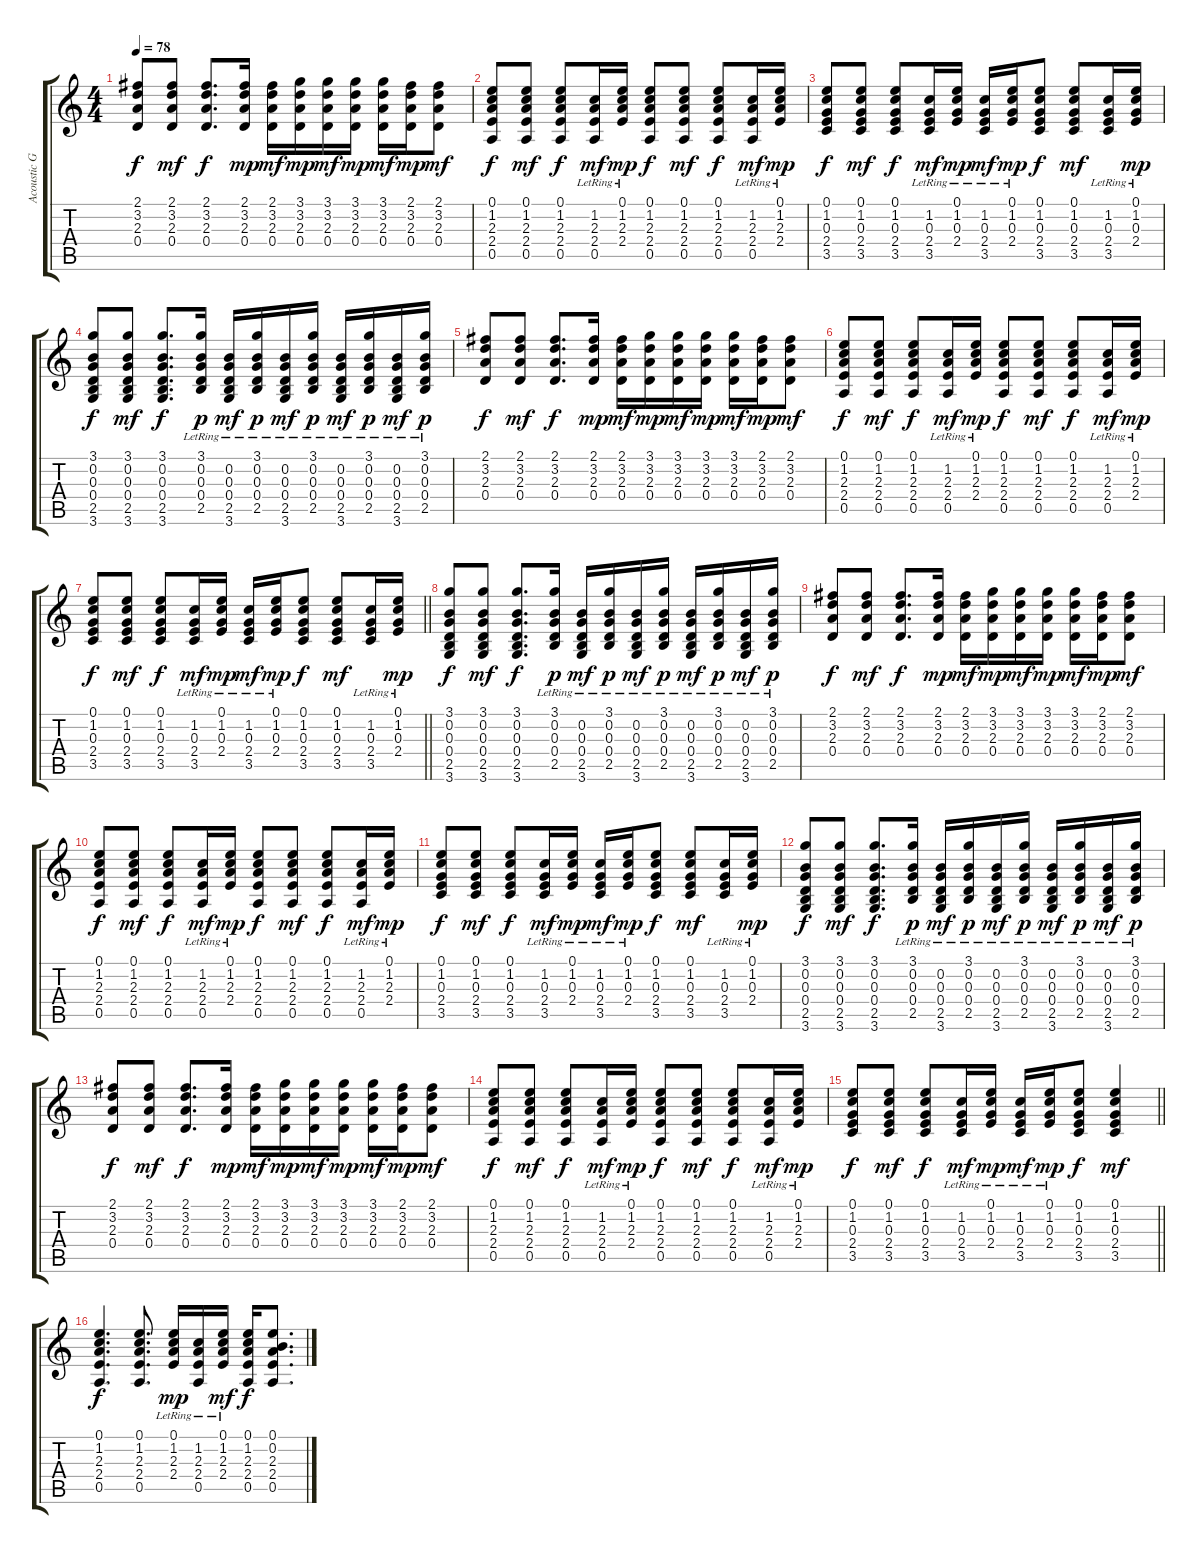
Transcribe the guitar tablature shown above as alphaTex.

\track ("Acoustic Gtr." "Acoustic G") {instrument acousticguitarsteel}
\staff {score tabs}
\tuning (E4 B3 G3 D3 A2 E2) {hide}
\ts (4 4)
\tempo 78
\clef g2
\ks c
(2.1 3.2 2.3 0.4).8{dy f} (2.1 3.2 2.3 0.4).8{dy mf} (2.1 3.2 2.3 0.4).8{d dy f} (2.1 3.2 2.3 0.4).16{dy mp} (2.1 3.2 2.3 0.4).16{dy mf} (3.1 3.2 2.3 0.4).16{dy mp} (3.1 3.2 2.3 0.4).16{dy mf} (3.1 3.2 2.3 0.4).16{dy mp} (3.1 3.2 2.3 0.4).16{dy mf} (2.1 3.2 2.3 0.4).16{dy mp} (2.1 3.2 2.3 0.4).8{dy mf} |
(0.1 1.2 2.3 2.4 0.5).8{dy f} (0.1 1.2 2.3 2.4 0.5).8{dy mf} (0.1 1.2 2.3 2.4 0.5).8{dy f} (1.2{lr} 2.3{lr} 2.4{lr} 0.5{lr}).16{dy mf} (0.1{lr} 1.2{lr} 2.3{lr} 2.4{lr}).16{dy mp} (0.1 1.2 2.3 2.4 0.5).8{dy f} (0.1 1.2 2.3 2.4 0.5).8{dy mf} (0.1 1.2 2.3 2.4 0.5).8{dy f} (1.2{lr} 2.3{lr} 2.4{lr} 0.5{lr}).16{dy mf} (0.1{lr} 1.2{lr} 2.3{lr} 2.4{lr}).16{dy mp} |
(0.1 1.2 0.3 2.4 3.5).8{dy f} (0.1 1.2 0.3 2.4 3.5).8{dy mf} (0.1 1.2 0.3 2.4 3.5).8{dy f} (1.2{lr} 0.3{lr} 2.4{lr} 3.5{lr}).16{dy mf} (0.1{lr} 1.2{lr} 0.3{lr} 2.4{lr}).16{dy mp} (1.2{lr} 0.3{lr} 2.4{lr} 3.5{lr}).16{dy mf} (0.1{lr} 1.2{lr} 0.3{lr} 2.4{lr}).16{dy mp} (0.1 1.2 0.3 2.4 3.5).8{dy f} (0.1 1.2 0.3 2.4 3.5).8{dy mf} (1.2{lr} 0.3{lr} 2.4{lr} 3.5{lr}).16 (0.1{lr} 1.2{lr} 0.3{lr} 2.4{lr}).16{dy mp} |
(3.1 0.2 0.3 0.4 2.5 3.6).8{dy f} (3.1 0.2 0.3 0.4 2.5 3.6).8{dy mf} (3.1 0.2 0.3 0.4 2.5 3.6).8{d dy f} (3.1{lr} 0.2{lr} 0.3{lr} 0.4{lr} 2.5).16{dy p} (0.2 0.3{lr} 0.4{lr} 2.5{lr} 3.6{lr}).16{dy mf} (3.1{lr} 0.2{lr} 0.3{lr} 0.4{lr} 2.5).16{dy p} (0.2 0.3{lr} 0.4{lr} 2.5{lr} 3.6{lr}).16{dy mf} (3.1{lr} 0.2{lr} 0.3{lr} 0.4{lr} 2.5).16{dy p} (0.2 0.3{lr} 0.4{lr} 2.5{lr} 3.6{lr}).16{dy mf} (3.1{lr} 0.2{lr} 0.3{lr} 0.4{lr} 2.5).16{dy p} (0.2 0.3{lr} 0.4{lr} 2.5{lr} 3.6{lr}).16{dy mf} (3.1{lr} 0.2{lr} 0.3{lr} 0.4{lr} 2.5).16{dy p} |
(2.1 3.2 2.3 0.4).8{dy f} (2.1 3.2 2.3 0.4).8{dy mf} (2.1 3.2 2.3 0.4).8{d dy f} (2.1 3.2 2.3 0.4).16{dy mp} (2.1 3.2 2.3 0.4).16{dy mf} (3.1 3.2 2.3 0.4).16{dy mp} (3.1 3.2 2.3 0.4).16{dy mf} (3.1 3.2 2.3 0.4).16{dy mp} (3.1 3.2 2.3 0.4).16{dy mf} (2.1 3.2 2.3 0.4).16{dy mp} (2.1 3.2 2.3 0.4).8{dy mf} |
(0.1 1.2 2.3 2.4 0.5).8{dy f} (0.1 1.2 2.3 2.4 0.5).8{dy mf} (0.1 1.2 2.3 2.4 0.5).8{dy f} (1.2{lr} 2.3{lr} 2.4{lr} 0.5{lr}).16{dy mf} (0.1{lr} 1.2{lr} 2.3{lr} 2.4{lr}).16{dy mp} (0.1 1.2 2.3 2.4 0.5).8{dy f} (0.1 1.2 2.3 2.4 0.5).8{dy mf} (0.1 1.2 2.3 2.4 0.5).8{dy f} (1.2{lr} 2.3{lr} 2.4{lr} 0.5{lr}).16{dy mf} (0.1{lr} 1.2{lr} 2.3{lr} 2.4{lr}).16{dy mp} |
\barLineRight lightlight
(0.1 1.2 0.3 2.4 3.5).8{dy f} (0.1 1.2 0.3 2.4 3.5).8{dy mf} (0.1 1.2 0.3 2.4 3.5).8{dy f} (1.2{lr} 0.3{lr} 2.4{lr} 3.5{lr}).16{dy mf} (0.1{lr} 1.2{lr} 0.3{lr} 2.4{lr}).16{dy mp} (1.2{lr} 0.3{lr} 2.4{lr} 3.5{lr}).16{dy mf} (0.1{lr} 1.2{lr} 0.3{lr} 2.4{lr}).16{dy mp} (0.1 1.2 0.3 2.4 3.5).8{dy f} (0.1 1.2 0.3 2.4 3.5).8{dy mf} (1.2{lr} 0.3{lr} 2.4{lr} 3.5{lr}).16 (0.1{lr} 1.2{lr} 0.3{lr} 2.4{lr}).16{dy mp} |
\section ("" "")
(3.1 0.2 0.3 0.4 2.5 3.6).8{dy f} (3.1 0.2 0.3 0.4 2.5 3.6).8{dy mf} (3.1 0.2 0.3 0.4 2.5 3.6).8{d dy f} (3.1{lr} 0.2{lr} 0.3{lr} 0.4{lr} 2.5).16{dy p} (0.2 0.3{lr} 0.4{lr} 2.5{lr} 3.6{lr}).16{dy mf} (3.1{lr} 0.2{lr} 0.3{lr} 0.4{lr} 2.5).16{dy p} (0.2 0.3{lr} 0.4{lr} 2.5{lr} 3.6{lr}).16{dy mf} (3.1{lr} 0.2{lr} 0.3{lr} 0.4{lr} 2.5).16{dy p} (0.2 0.3{lr} 0.4{lr} 2.5{lr} 3.6{lr}).16{dy mf} (3.1{lr} 0.2{lr} 0.3{lr} 0.4{lr} 2.5).16{dy p} (0.2 0.3{lr} 0.4{lr} 2.5{lr} 3.6{lr}).16{dy mf} (3.1{lr} 0.2{lr} 0.3{lr} 0.4{lr} 2.5).16{dy p} |
(2.1 3.2 2.3 0.4).8{dy f} (2.1 3.2 2.3 0.4).8{dy mf} (2.1 3.2 2.3 0.4).8{d dy f} (2.1 3.2 2.3 0.4).16{dy mp} (2.1 3.2 2.3 0.4).16{dy mf} (3.1 3.2 2.3 0.4).16{dy mp} (3.1 3.2 2.3 0.4).16{dy mf} (3.1 3.2 2.3 0.4).16{dy mp} (3.1 3.2 2.3 0.4).16{dy mf} (2.1 3.2 2.3 0.4).16{dy mp} (2.1 3.2 2.3 0.4).8{dy mf} |
(0.1 1.2 2.3 2.4 0.5).8{dy f} (0.1 1.2 2.3 2.4 0.5).8{dy mf} (0.1 1.2 2.3 2.4 0.5).8{dy f} (1.2{lr} 2.3{lr} 2.4{lr} 0.5{lr}).16{dy mf} (0.1{lr} 1.2{lr} 2.3{lr} 2.4{lr}).16{dy mp} (0.1 1.2 2.3 2.4 0.5).8{dy f} (0.1 1.2 2.3 2.4 0.5).8{dy mf} (0.1 1.2 2.3 2.4 0.5).8{dy f} (1.2{lr} 2.3{lr} 2.4{lr} 0.5{lr}).16{dy mf} (0.1{lr} 1.2{lr} 2.3{lr} 2.4{lr}).16{dy mp} |
(0.1 1.2 0.3 2.4 3.5).8{dy f} (0.1 1.2 0.3 2.4 3.5).8{dy mf} (0.1 1.2 0.3 2.4 3.5).8{dy f} (1.2{lr} 0.3{lr} 2.4{lr} 3.5{lr}).16{dy mf} (0.1{lr} 1.2{lr} 0.3{lr} 2.4{lr}).16{dy mp} (1.2{lr} 0.3{lr} 2.4{lr} 3.5{lr}).16{dy mf} (0.1{lr} 1.2{lr} 0.3{lr} 2.4{lr}).16{dy mp} (0.1 1.2 0.3 2.4 3.5).8{dy f} (0.1 1.2 0.3 2.4 3.5).8{dy mf} (1.2{lr} 0.3{lr} 2.4{lr} 3.5{lr}).16 (0.1{lr} 1.2{lr} 0.3{lr} 2.4{lr}).16{dy mp} |
(3.1 0.2 0.3 0.4 2.5 3.6).8{dy f} (3.1 0.2 0.3 0.4 2.5 3.6).8{dy mf} (3.1 0.2 0.3 0.4 2.5 3.6).8{d dy f} (3.1{lr} 0.2{lr} 0.3{lr} 0.4{lr} 2.5).16{dy p} (0.2 0.3{lr} 0.4{lr} 2.5{lr} 3.6{lr}).16{dy mf} (3.1{lr} 0.2{lr} 0.3{lr} 0.4{lr} 2.5).16{dy p} (0.2 0.3{lr} 0.4{lr} 2.5{lr} 3.6{lr}).16{dy mf} (3.1{lr} 0.2{lr} 0.3{lr} 0.4{lr} 2.5).16{dy p} (0.2 0.3{lr} 0.4{lr} 2.5{lr} 3.6{lr}).16{dy mf} (3.1{lr} 0.2{lr} 0.3{lr} 0.4{lr} 2.5).16{dy p} (0.2 0.3{lr} 0.4{lr} 2.5{lr} 3.6{lr}).16{dy mf} (3.1{lr} 0.2{lr} 0.3{lr} 0.4{lr} 2.5).16{dy p} |
(2.1 3.2 2.3 0.4).8{dy f} (2.1 3.2 2.3 0.4).8{dy mf} (2.1 3.2 2.3 0.4).8{d dy f} (2.1 3.2 2.3 0.4).16{dy mp} (2.1 3.2 2.3 0.4).16{dy mf} (3.1 3.2 2.3 0.4).16{dy mp} (3.1 3.2 2.3 0.4).16{dy mf} (3.1 3.2 2.3 0.4).16{dy mp} (3.1 3.2 2.3 0.4).16{dy mf} (2.1 3.2 2.3 0.4).16{dy mp} (2.1 3.2 2.3 0.4).8{dy mf} |
(0.1 1.2 2.3 2.4 0.5).8{dy f} (0.1 1.2 2.3 2.4 0.5).8{dy mf} (0.1 1.2 2.3 2.4 0.5).8{dy f} (1.2{lr} 2.3{lr} 2.4{lr} 0.5{lr}).16{dy mf} (0.1{lr} 1.2{lr} 2.3{lr} 2.4{lr}).16{dy mp} (0.1 1.2 2.3 2.4 0.5).8{dy f} (0.1 1.2 2.3 2.4 0.5).8{dy mf} (0.1 1.2 2.3 2.4 0.5).8{dy f} (1.2{lr} 2.3{lr} 2.4{lr} 0.5{lr}).16{dy mf} (0.1{lr} 1.2{lr} 2.3{lr} 2.4{lr}).16{dy mp} |
\barLineRight lightlight
(0.1 1.2 0.3 2.4 3.5).8{dy f} (0.1 1.2 0.3 2.4 3.5).8{dy mf} (0.1 1.2 0.3 2.4 3.5).8{dy f} (1.2{lr} 0.3{lr} 2.4{lr} 3.5{lr}).16{dy mf} (0.1{lr} 1.2{lr} 0.3{lr} 2.4{lr}).16{dy mp} (1.2{lr} 0.3{lr} 2.4{lr} 3.5{lr}).16{dy mf} (0.1{lr} 1.2{lr} 0.3{lr} 2.4{lr}).16{dy mp} (0.1 1.2 0.3 2.4 3.5).8{dy f} (0.1 1.2 0.3 2.4 3.5).4{dy mf} |
\section ("" "")
(0.1 1.2 2.3 2.4 0.5).4{d dy f} (0.1 1.2 2.3 2.4 0.5).8{d} (0.1{lr} 1.2{lr} 2.3{lr} 2.4{lr}).16{dy mp} (1.2{lr} 2.3{lr} 2.4{lr} 0.5{lr}).16 (0.1{lr} 1.2{lr} 2.3{lr} 2.4{lr}).16{dy mf} (0.1 1.2 2.3 2.4 0.5).16{dy f} (0.1 0.2 2.3 2.4 0.5).8{d}
